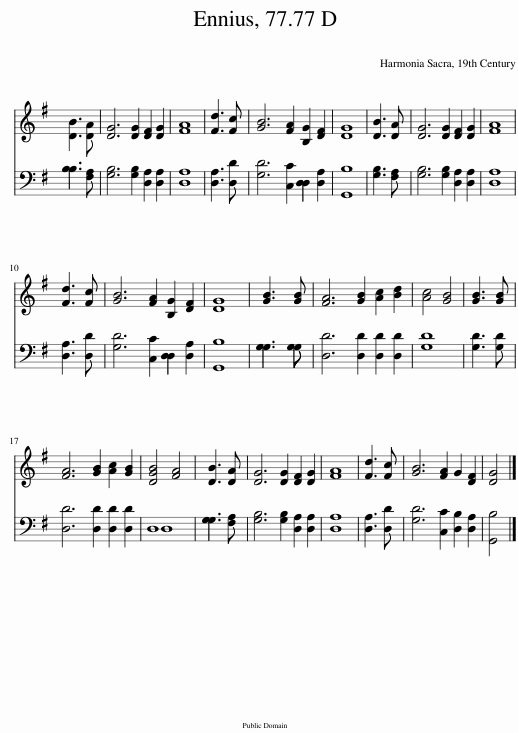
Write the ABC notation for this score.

X:1
%%score 1 ( 2 3 )
L:1/8
M:none
I:linebreak $
K:G
V:1 treble
V:2 bass
V:3 bass
V:1
 [DB]3 [DA] | [DG]6 [DG]2 [DF]2 [DG]2 | [FA]8 | [Fd]3 [Fc] | [GB]6 [FA]2 [B,G]2 [DF]2 | %5
 [DG]8 | [DB]3 [DA] | [DG]6 [DG]2 [DF]2 [DG]2 | [FA]8 |$ [Fd]3 [Fc] | %10
 [GB]6 [FA]2 [B,G]2 [DF]2 | [DG]8 | [GB]3 [GB] | [FA]6 [GB]2 [Ac]2 [Bd]2 | [Ac]4 [GB]4 | %15
 [GB]3 [GB] |$ [FA]6 [GB]2 [Ac]2 [GB]2 | [DGB]4 [FA]4 | [DB]3 [DA] | [DG]6 [DG]2 [DF]2 [DG]2 | %20
 [FA]8 | [Fd]3 [Fc] | [GB]6 [FA]2 G2 [DF]2 | [DG]4 |] %24
V:2
 B,3 [F,A,] | [G,B,]6 [G,B,]2 [D,A,]2 [D,A,]2 | [D,A,]8 | [D,A,]3 [D,D] | [G,D]6 [C,C]2 D,2 [D,A,]2 | %5
 [G,,B,]8 | [G,B,]3 [F,A,] | [G,B,]6 [G,B,]2 [D,A,]2 [D,A,]2 | [D,A,]8 |$ [D,A,]3 [D,D] | %10
 [G,D]6 [C,C]2 D,2 [D,A,]2 | [G,,B,]8 | G,3 G, | [D,D]6 [D,D]2 [D,D]2 [D,D]2 | [G,D]8 | %15
 [G,D]3 [G,D] |$ [D,D]6 [D,D]2 [D,D]2 [D,D]2 | D,8 | G,3 [F,A,] | [G,B,]6 [G,B,]2 [D,A,]2 [D,A,]2 | %20
 [D,A,]8 | [D,A,]3 [D,D] | [G,D]6 [C,C]2 [D,B,]2 [D,A,]2 | [G,,B,]4 |] %24
V:3
 B,3 x | x12 | x8 | x4 | x8 D,2 x2 | %5
 x8 | x4 | x12 | x8 |$ x4 | %10
 x8 D,2 x2 | x8 | G,3 G, | x12 | x8 | %15
 x4 |$ x12 | D,8 | G,3 x | x12 | %20
 x8 | x4 | x12 | x4 |] %24
